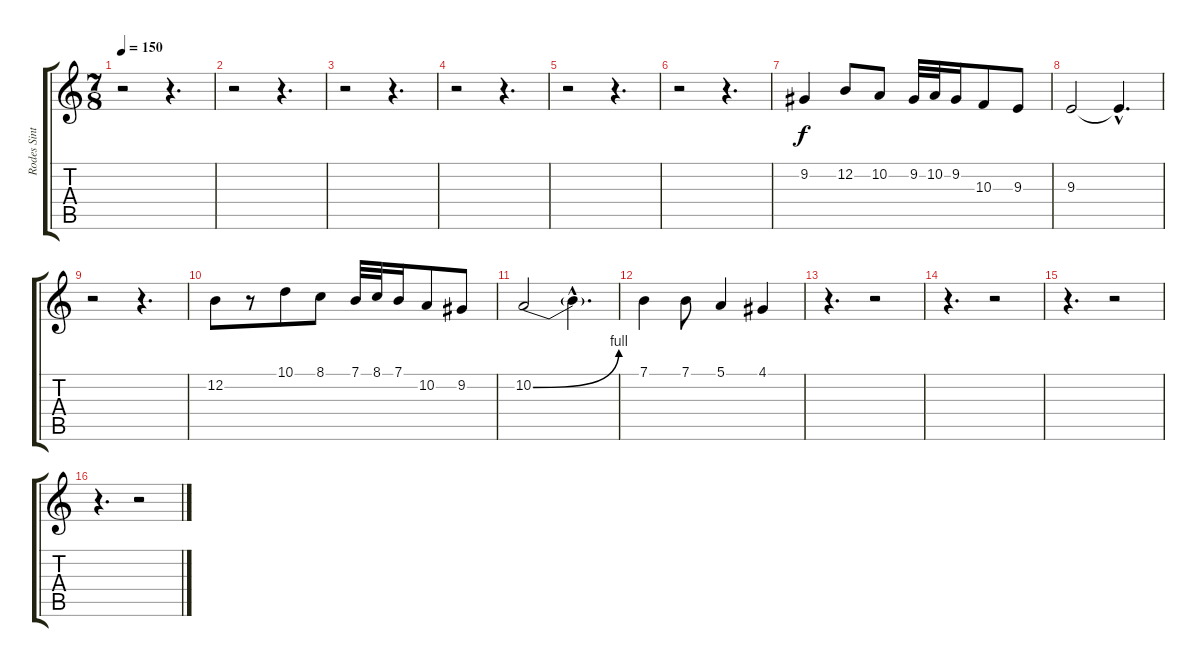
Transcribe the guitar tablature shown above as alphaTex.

\track ("Rodes Sintisajzer" "Rodes Sint") {instrument electricpiano1}
\staff {score tabs}
\tuning (E4 B3 G3 D3 A2 E2) {hide}
\ts (7 8)
\tempo 150
\clef g2
\ks c
r.2{dy f} r.4{d} |
r.2 r.4{d} |
r.2 r.4{d} |
r.2 r.4{d} |
r.2 r.4{d} |
r.2 r.4{d} |
9.2.4 12.2.8 10.2.8 9.2.32 10.2.32 9.2.16 10.3.8 9.3.8 |
9.3.2 9.3{hac t}.4{d} |
r.2 r.4{d} |
12.2.8 r.8 10.1.8 8.1.8 7.1.32 8.1.32 7.1.16 10.2.8 9.2.8 |
10.2{be (bend 0 0 60 4)}.2 10.2{hac t}.4{d} |
7.1.4 7.1.8 5.1.4 4.1.4 |
r.4{d} r.2 |
r.4{d} r.2 |
r.4{d} r.2 |
r.4{d} r.2
